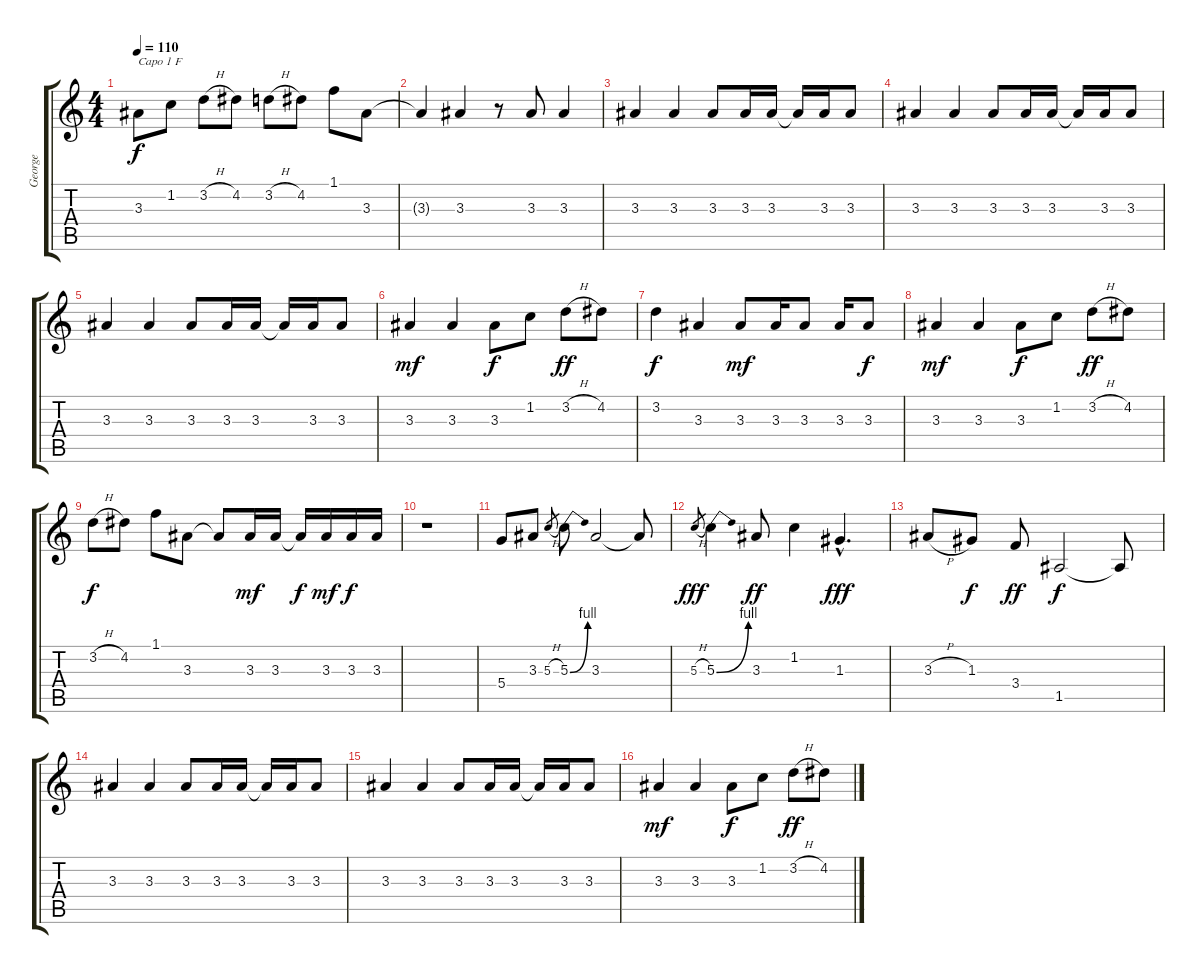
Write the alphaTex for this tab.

\track ("George" "George") {instrument distortionguitar}
\staff {score tabs}
\tuning (E4 B3 G3 D3 A2 E2) {hide}
\ts (4 4)
\tempo 110
\clef g2
\ks c
3.3.8{txt "Capo 1 F" dy f instrument distortionguitar} 1.2.8 3.2{h}.8 4.2.8 3.2{h}.8 4.2.8 1.1.8 3.3.8 |
3.3{t}.4 3.3.4 r.8 3.3.8 3.3.4 |
3.3.4 3.3.4 3.3.8 3.3.16 3.3.16 3.3{t}.16 3.3.16 3.3.8 |
3.3.4 3.3.4 3.3.8 3.3.16 3.3.16 3.3{t}.16 3.3.16 3.3.8 |
3.3.4 3.3.4 3.3.8 3.3.16 3.3.16 3.3{t}.16 3.3.16 3.3.8 |
3.3.4{dy mf} 3.3.4 3.3.8{dy f} 1.2.8 3.2{h}.8{dy ff} 4.2.8 |
3.2.4{dy f} 3.3.4 3.3.8{dy mf} 3.3.16 3.3.8 3.3.16 3.3.8{dy f} |
3.3.4{dy mf} 3.3.4 3.3.8{dy f} 1.2.8 3.2{h}.8{dy ff} 4.2.8 |
3.2{h}.8{dy f} 4.2.8 1.1.8 3.3.8 3.3{t}.8 3.3.16{dy mf} 3.3.16 3.3{t}.16{dy f} 3.3.16{dy mf} 3.3.16{dy f} 3.3.16 |
r.1 |
5.4.8 3.3.8 5.3{h}.8{gr} 5.3{be (bend 0 0 60 4)}.8 3.3.2 3.3{t}.8 |
5.3{h}.8{gr dy fff} 5.3{be (bend 0 0 60 4)}.4 3.3.8{dy ff} 1.2.4 1.3{hac}.4{d dy fff} |
3.3{h}.8 1.3.8{dy f} 3.4.8{dy ff} 1.5.2{dy f} 1.5{t}.8 |
3.3.4 3.3.4 3.3.8 3.3.16 3.3.16 3.3{t}.16 3.3.16 3.3.8 |
3.3.4 3.3.4 3.3.8 3.3.16 3.3.16 3.3{t}.16 3.3.16 3.3.8 |
3.3.4{dy mf} 3.3.4 3.3.8{dy f} 1.2.8 3.2{h}.8{dy ff} 4.2.8
